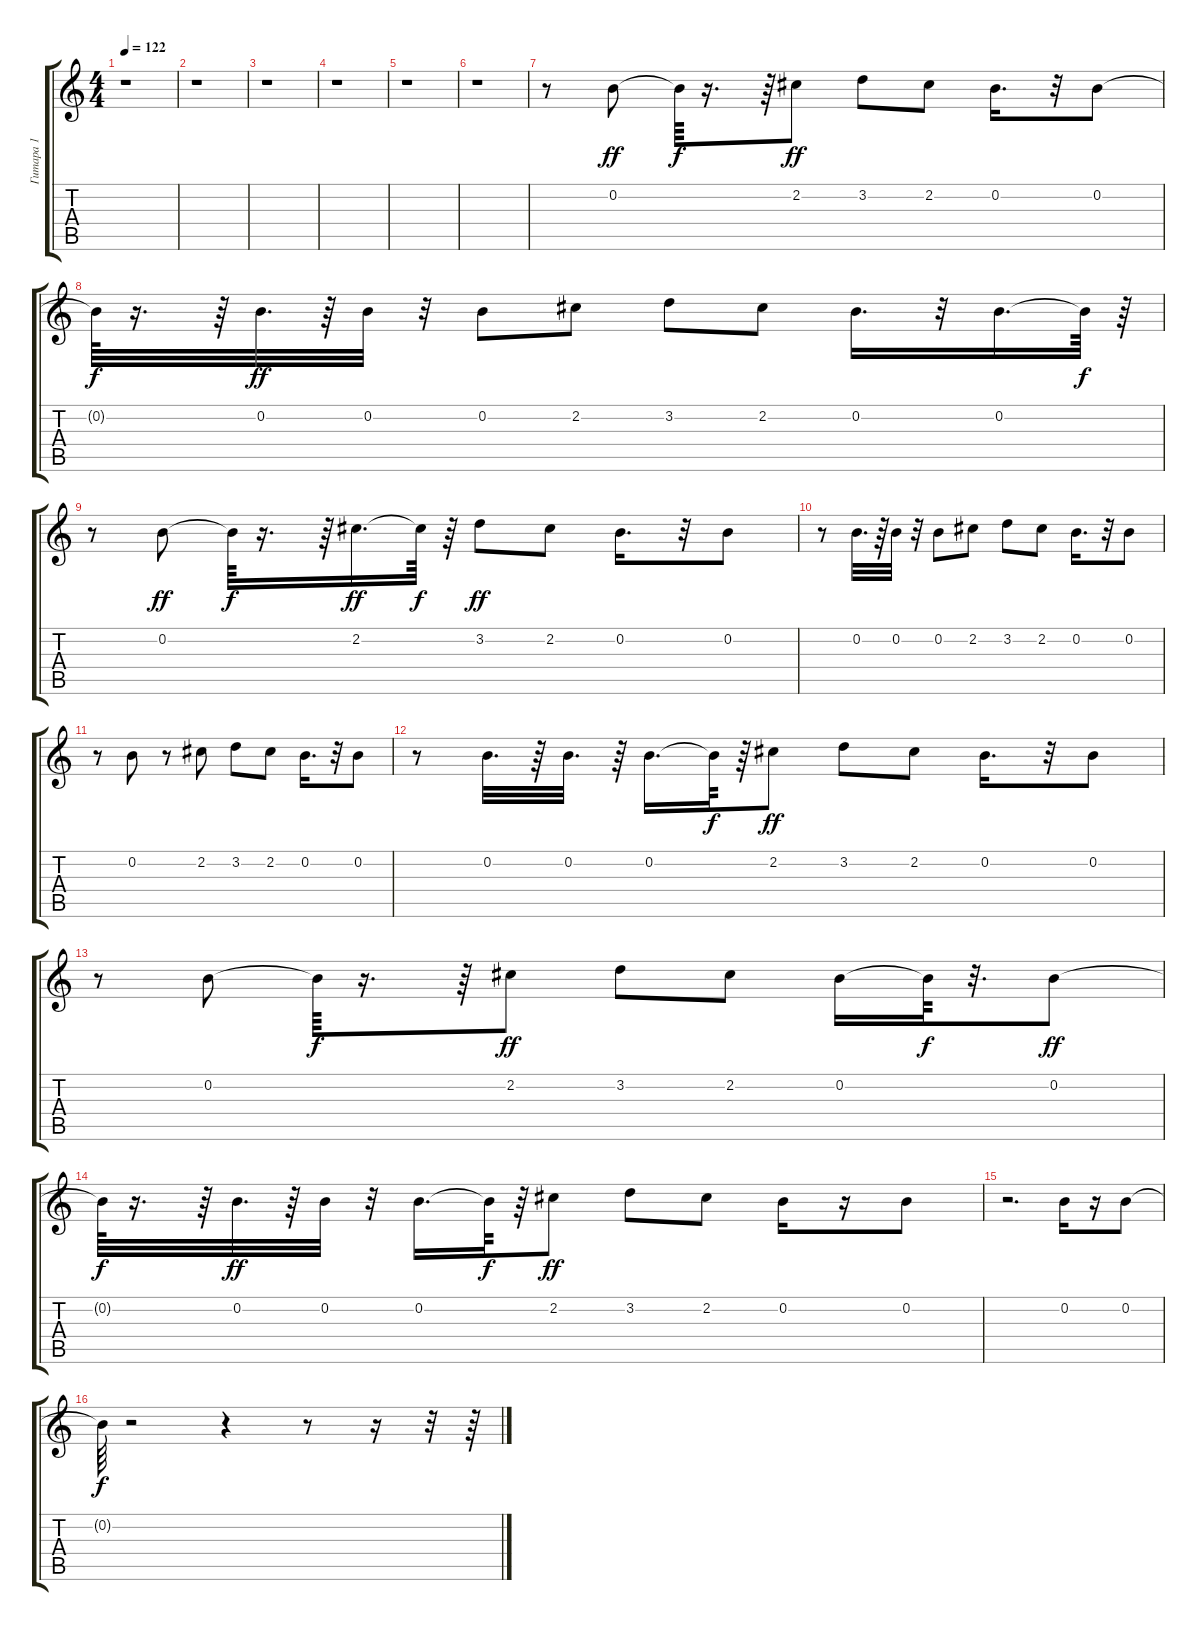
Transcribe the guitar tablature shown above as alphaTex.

\track ("Гитара 1" "Гитара 1") {instrument distortionguitar}
\staff {score tabs}
\tuning (E4 B3 G3 D3 A2 E2) {hide}
\ts (4 4)
\tempo 122
\clef g2
\ks c
r.1{dy f} |
r.1 |
r.1 |
r.1 |
r.1 |
r.1 |
r.8 0.2.8{dy ff} 0.2{t}.64{dy f} r.16{d} r.64 2.2.8{dy ff} 3.2.8 2.2.8 0.2.16{d} r.32 0.2.8 |
0.2{t}.64{dy f} r.16{d} r.64 0.2.32{d dy ff} r.64 0.2.32 r.32 0.2.8 2.2.8 3.2.8 2.2.8 0.2.16{d} r.32 0.2.16{d} 0.2{t}.64{dy f} r.64 |
r.8 0.2.8{dy ff} 0.2{t}.64{dy f} r.16{d} r.64 2.2.16{d dy ff} 2.2{t}.64{dy f} r.64 3.2.8{dy ff} 2.2.8 0.2.16{d} r.32 0.2.8 |
r.8 0.2.32{d} r.64 0.2.32 r.32 0.2.8 2.2.8 3.2.8 2.2.8 0.2.16{d} r.32 0.2.8 |
r.8 0.2.8 r.8 2.2.8 3.2.8 2.2.8 0.2.16{d} r.32 0.2.8 |
r.8 0.2.32{d} r.64 0.2.32{d} r.64 0.2.16{d} 0.2{t}.64{dy f} r.64 2.2.8{dy ff} 3.2.8 2.2.8 0.2.16{d} r.32 0.2.8 |
r.8 0.2.8 0.2{t}.64{dy f} r.16{d} r.64 2.2.8{dy ff} 3.2.8 2.2.8 0.2.16 0.2{t}.64{dy f} r.32{d} 0.2.8{dy ff} |
0.2{t}.64{dy f} r.16{d} r.64 0.2.32{d dy ff} r.64 0.2.32 r.32 0.2.16{d} 0.2{t}.64{dy f} r.64 2.2.8{dy ff} 3.2.8 2.2.8 0.2.16 r.16 0.2.8 |
r.2{d} 0.2.16 r.16 0.2.8 |
0.2{t}.64{dy f} r.2 r.4 r.8 r.16 r.32 r.64
